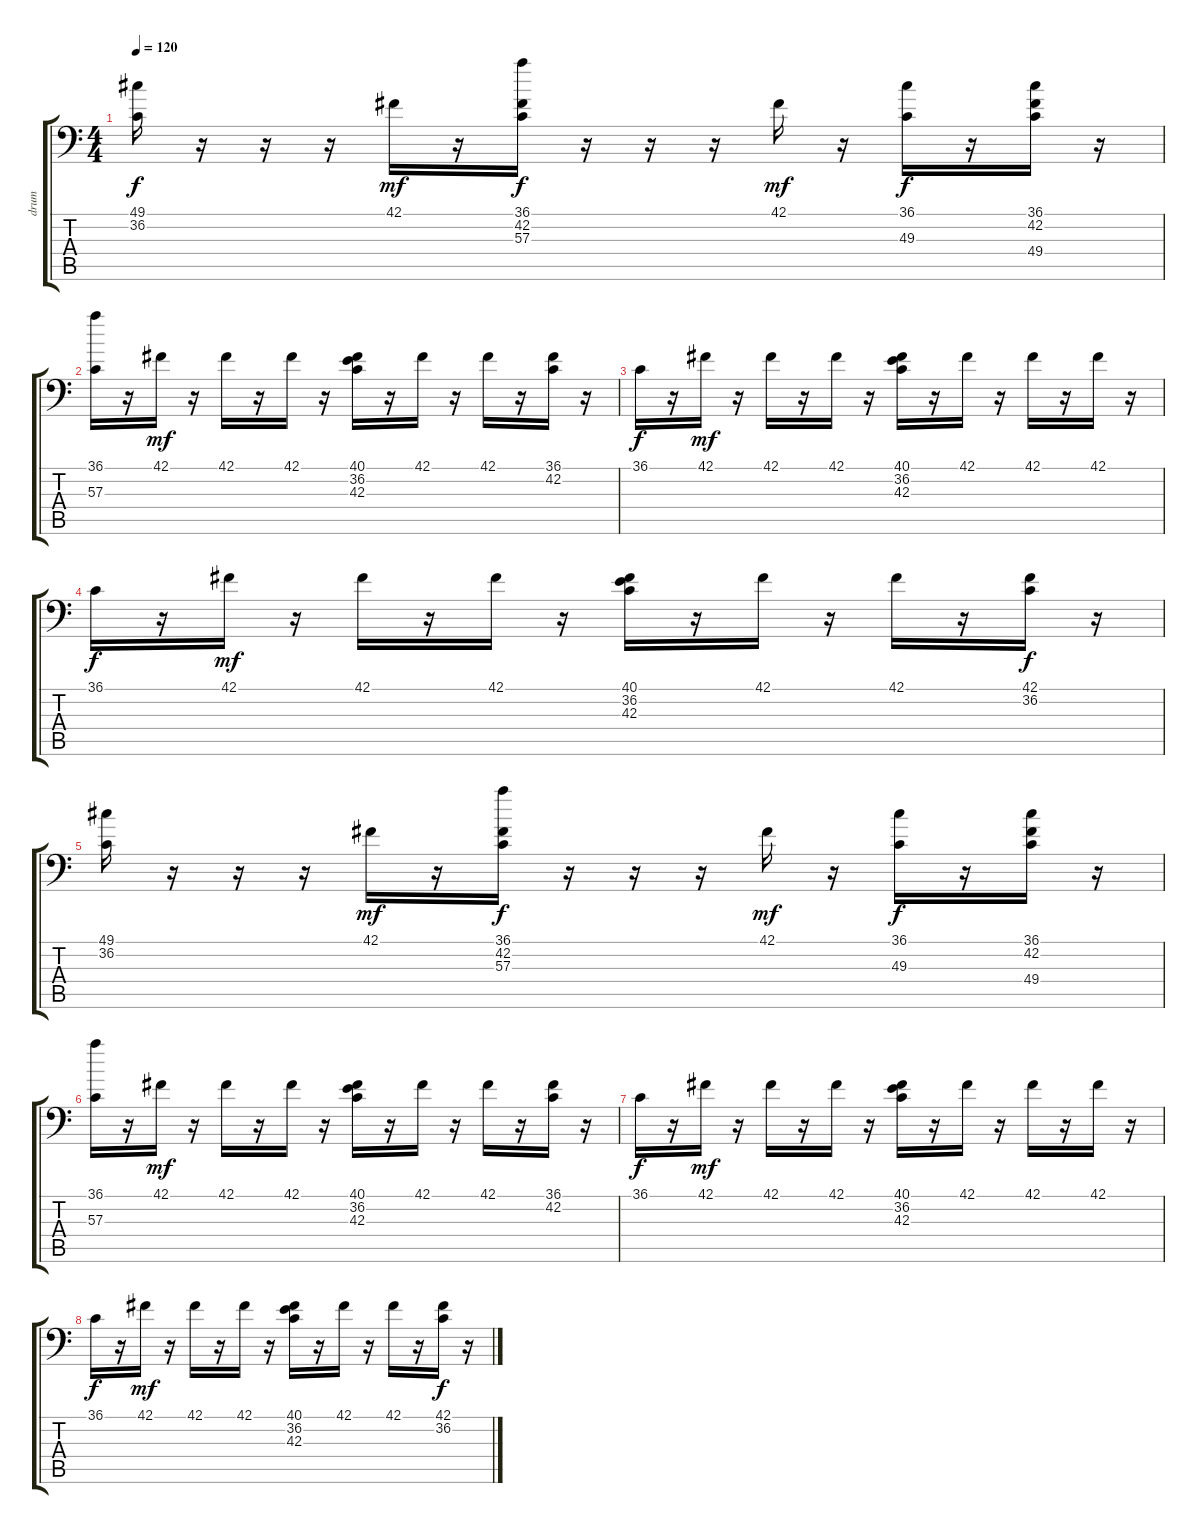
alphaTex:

\track ("drum" "drum") {instrument acousticgrandpiano}
\staff {score tabs}
\tuning (C-1 C-1 C-1 C-1 C-1 C-1) {hide}
\ts (4 4)
\tempo 120
\clef f4
\ks c
(49.1 36.2).16{dy f} r.16 r.16 r.16 42.1.16{dy mf} r.16 (36.1 42.2 57.3).16{dy f} r.16 r.16 r.16 42.1.16{dy mf} r.16 (36.1 49.3).16{dy f} r.16 (36.1 42.2 49.4).16 r.16 |
(36.1 57.3).16 r.16 42.1.16{dy mf} r.16 42.1.16 r.16 42.1.16 r.16 (40.1 36.2 42.3).16 r.16 42.1.16 r.16 42.1.16 r.16 (36.1 42.2).16 r.16 |
36.1.16{dy f} r.16 42.1.16{dy mf} r.16 42.1.16 r.16 42.1.16 r.16 (40.1 36.2 42.3).16 r.16 42.1.16 r.16 42.1.16 r.16 42.1.16 r.16 |
36.1.16{dy f} r.16 42.1.16{dy mf} r.16 42.1.16 r.16 42.1.16 r.16 (40.1 36.2 42.3).16 r.16 42.1.16 r.16 42.1.16 r.16 (42.1 36.2).16{dy f} r.16 |
(49.1 36.2).16 r.16 r.16 r.16 42.1.16{dy mf} r.16 (36.1 42.2 57.3).16{dy f} r.16 r.16 r.16 42.1.16{dy mf} r.16 (36.1 49.3).16{dy f} r.16 (36.1 42.2 49.4).16 r.16 |
(36.1 57.3).16 r.16 42.1.16{dy mf} r.16 42.1.16 r.16 42.1.16 r.16 (40.1 36.2 42.3).16 r.16 42.1.16 r.16 42.1.16 r.16 (36.1 42.2).16 r.16 |
36.1.16{dy f} r.16 42.1.16{dy mf} r.16 42.1.16 r.16 42.1.16 r.16 (40.1 36.2 42.3).16 r.16 42.1.16 r.16 42.1.16 r.16 42.1.16 r.16 |
36.1.16{dy f} r.16 42.1.16{dy mf} r.16 42.1.16 r.16 42.1.16 r.16 (40.1 36.2 42.3).16 r.16 42.1.16 r.16 42.1.16 r.16 (42.1 36.2).16{dy f} r.16
